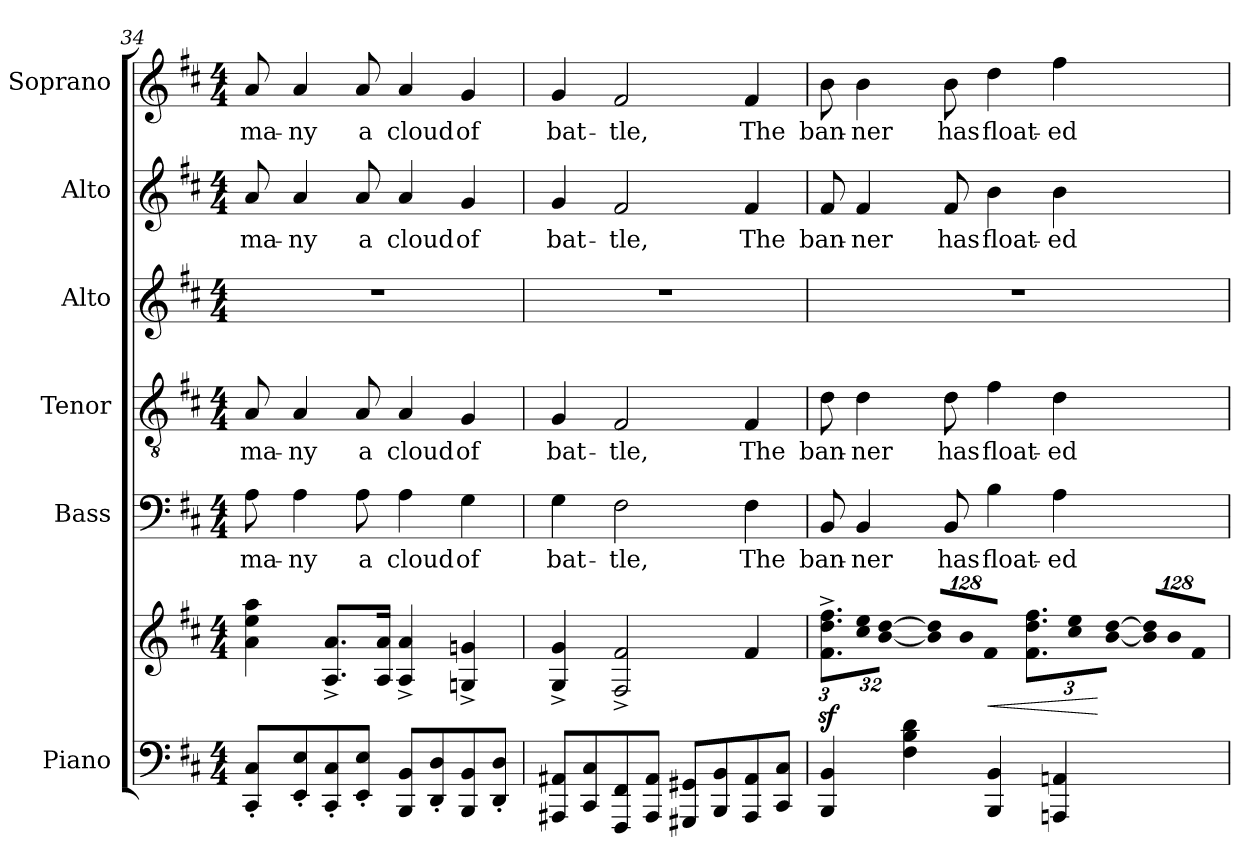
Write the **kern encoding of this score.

**kern	**kern	**dynam	**kern	**text	**kern	**text	**kern	**kern	**text	**kern	**text
*part6	*part6	*part6	*part5	*part5	*part4	*part4	*part3	*part2	*part2	*part1	*part1
*staff7	*staff6	*staff6/7	*staff5	*staff5	*staff4	*staff4	*staff3	*staff2	*staff2	*staff1	*staff1
*I"Piano	*	*	*I"Bass	*	*I"Tenor	*	*I"Alto	*I"Alto	*	*I"Soprano	*
*I'Pno.	*	*	*I'B.	*	*I'T.	*	*I'A.	*I'A.	*	*I'S.	*
*clefF4	*clefG2	*	*clefF4	*	*clefGv2	*	*clefG2	*clefG2	*	*clefG2	*
*	*	*	*	*	*ITrd7c12	*	*	*	*	*	*
*k[f#c#]	*k[f#c#]	*	*k[f#c#]	*	*k[f#c#]	*	*k[f#c#]	*k[f#c#]	*	*k[f#c#]	*
*D:	*D:	*	*D:	*	*D:	*	*D:	*D:	*	*D:	*
*M4/4	*M4/4	*	*M4/4	*	*M4/4	*	*M4/4	*M4/4	*	*M4/4	*
=34	=34	=34	=34	=34	=34	=34	=34	=34	=34	=34	=34
!	!	!	!	!LO:LY:b:color=#000000	!	!	!	!	!	!	!
!	!	!	!	!	!	!LO:LY:b:color=#000000	!	!	!	!	!
!	!	!	!	!	!	!	!	!	!LO:LY:b:color=#000000	!	!
!	!	!	!	!	!	!	!	!	!	!	!LO:LY:b:color=#000000
8CC#i/' 8C#i'L	4ai\ 4eei 4aai	.	8Ai\	ma-	8AAi/	ma-	1r	8ai/	ma-	8ai/	ma-
!	!	!	!	!LO:LY:b:color=#000000	!	!	!	!	!	!	!
!	!	!	!	!	!	!LO:LY:b:color=#000000	!	!	!	!	!
!	!	!	!	!	!	!	!	!	!LO:LY:b:color=#000000	!	!
!	!	!	!	!	!	!	!	!	!	!	!LO:LY:b:color=#000000
8EEi/' 8Ei'	.	.	4Ai\	-ny	4AAi/	-ny	.	4ai/	-ny	4ai/	-ny
8CC#i/' 8C#i'	8.Ai/^ 8.ai^L	.	.	.	.	.	.	.	.	.	.
!	!	!	!	!LO:LY:b:color=#000000	!	!	!	!	!	!	!
!	!	!	!	!	!	!LO:LY:b:color=#000000	!	!	!	!	!
!	!	!	!	!	!	!	!	!	!LO:LY:b:color=#000000	!	!
!	!	!	!	!	!	!	!	!	!	!	!LO:LY:b:color=#000000
8EEi/' 8Ei'J	.	.	8Ai\	a	8AAi/	a	.	8ai/	a	8ai/	a
.	16Ai/ 16aiJk	.	.	.	.	.	.	.	.	.	.
!	!	!	!	!LO:LY:b:color=#000000	!	!	!	!	!	!	!
!	!	!	!	!	!	!LO:LY:b:color=#000000	!	!	!	!	!
!	!	!	!	!	!	!	!	!	!LO:LY:b:color=#000000	!	!
!	!	!	!	!	!	!	!	!	!	!	!LO:LY:b:color=#000000
8BBBi/ 8BBiL	4Ai/^ 4ai^	.	4Ai\	cloud	4AAi/	cloud	.	4ai/	cloud	4ai/	cloud
8DDi/' 8Di'	.	.	.	.	.	.	.	.	.	.	.
!	!	!	!	!LO:LY:b:color=#000000	!	!	!	!	!	!	!
!	!	!	!	!	!	!LO:LY:b:color=#000000	!	!	!	!	!
!	!	!	!	!	!	!	!	!	!LO:LY:b:color=#000000	!	!
!	!	!	!	!	!	!	!	!	!	!	!LO:LY:b:color=#000000
8BBBi/ 8BBi	4Gni/^ 4gni^	.	4Gi\	of	4GGi/	of	.	4gi/	of	4gi/	of
8DDi/' 8Di'J	.	.	.	.	.	.	.	.	.	.	.
=35	=35	=35	=35	=35	=35	=35	=35	=35	=35	=35	=35
!	!	!	!	!LO:LY:b:color=#000000	!	!	!	!	!	!	!
!	!	!	!	!	!	!LO:LY:b:color=#000000	!	!	!	!	!
!	!	!	!	!	!	!	!	!	!LO:LY:b:color=#000000	!	!
!	!	!	!	!	!	!	!	!	!	!	!LO:LY:b:color=#000000
8AAA#Xi/ 8AA#XiL	4Gi/^ 4gi^	.	4Gi\	bat-	4GGi/	bat-	1r	4gi/	bat-	4gi/	bat-
8CC#i/ 8C#i	.	.	.	.	.	.	.	.	.	.	.
!	!	!	!	!LO:LY:b:color=#000000	!	!	!	!	!	!	!
!	!	!	!	!	!	!LO:LY:b:color=#000000	!	!	!	!	!
!	!	!	!	!	!	!	!	!	!LO:LY:b:color=#000000	!	!
!	!	!	!	!	!	!	!	!	!	!	!LO:LY:b:color=#000000
8FFF#i/ 8FF#i	2F#i/^ 2f#i^	.	2F#i\	-tle,	2FF#i/	-tle,	.	2f#i/	-tle,	2f#i/	-tle,
8AAA#i/ 8AA#iJ	.	.	.	.	.	.	.	.	.	.	.
8GGG#Xi/ 8GG#XiL	.	.	.	.	.	.	.	.	.	.	.
8BBBi/ 8BBi	.	.	.	.	.	.	.	.	.	.	.
!	!	!	!	!LO:LY:b:color=#000000	!	!	!	!	!	!	!
!	!	!	!	!	!	!LO:LY:b:color=#000000	!	!	!	!	!
!	!	!	!	!	!	!	!	!	!LO:LY:b:color=#000000	!	!
!	!	!	!	!	!	!	!	!	!	!	!LO:LY:b:color=#000000
8AAA#i/ 8AA#i	4f#i/	.	4F#i\	The	4FF#i/	The	.	4f#i/	The	4f#i/	The
8CC#i/ 8C#iJ	.	.	.	.	.	.	.	.	.	.	.
!!LO:LB:g=z
=36	=36	=36	=36	=36	=36	=36	=36	=36	=36	=36	=36
*	*Xbrackettup	*	*	*	*	*	*	*	*	*	*
!	!	!	!	!LO:LY:b:color=#000000	!	!	!	!	!	!	!
!	!	!	!	!	!	!LO:LY:b:color=#000000	!	!	!	!	!
!	!	!	!	!	!	!	!	!	!LO:LY:b:color=#000000	!	!
!	!	!	!	!	!	!	!	!	!	!	!LO:LY:b:color=#000000
4BBBi/ 4BBi	12.f#i\z^ 12.ddiz^ 12.ff#iz^L	.	8BBi/	ban-	8Di\	ban-	1r	8f#i/	ban-	8bi\	ban-
!	!LO:N:vis=16	!	!	!	!	!	!	!	!	!	!
!	!	!	!	!LO:LY:b:color=#000000	!	!	!	!	!	!	!
!	!	!	!	!	!	!LO:LY:b:color=#000000	!	!	!	!	!
!	!	!	!	!	!	!	!	!	!LO:LY:b:color=#000000	!	!
!	!	!	!	!	!	!	!	!	!	!	!LO:LY:b:color=#000000
.	512%21cc#i\ 512%21eeik	.	4BBi/	-ner	4Di\	-ner	.	4f#i/	-ner	4bi\	-ner
!	!LO:N:vis=8	!	!	!	!	!	!	!	!	!	!
.	[<512%43bi\ [>512%43ddiJ	.	.	.	.	.	.	.	.	.	.
!	!LO:N:vis=8	!	!	!	!	!	!	!	!	!	!
4F#i\ 4Bi 4di	1024%85bi/] 1024%85ddi]L	.	.	.	.	.	.	.	.	.	.
!	!LO:N:vis=8	!	!	!	!	!	!	!	!	!	!
.	1024%85bi/	.	.	.	.	.	.	.	.	.	.
!	!	!	!	!LO:LY:b:color=#000000	!	!	!	!	!	!	!
!	!	!	!	!	!	!LO:LY:b:color=#000000	!	!	!	!	!
!	!	!	!	!	!	!	!	!	!LO:LY:b:color=#000000	!	!
!	!	!	!	!	!	!	!	!	!	!	!LO:LY:b:color=#000000
.	.	.	8BBi/	has	8Di\	has	.	8f#i/	has	8bi\	has
!	!LO:N:vis=8	!	!	!	!	!	!	!	!	!	!
.	512%43f#i/J	.	.	.	.	.	.	.	.	.	.
!	!	!LO:HP:b	!	!	!	!	!	!	!	!	!
!	!	!	!	!LO:LY:b:color=#000000	!	!	!	!	!	!	!
!	!	!	!	!	!	!LO:LY:b:color=#000000	!	!	!	!	!
!	!	!	!	!	!	!	!	!	!LO:LY:b:color=#000000	!	!
!	!	!	!	!	!	!	!	!	!	!	!LO:LY:b:color=#000000
4BBBi/ 4BBi	12.f#i\ 12.ddi 12.ff#iL	<	4Bi\	float-	4F#i\	float-	.	4bi\	float-	4ddi\	float-
!	!LO:N:vis=16	!	!	!	!	!	!	!	!	!	!
.	512%21cc#i\ 512%21eeik	.	.	.	.	.	.	.	.	.	.
!	!LO:N:vis=8	!	!	!	!	!	!	!	!	!	!
.	[<512%43bi\ [>512%43ddiJ	.	.	.	.	.	.	.	.	.	.
!	!LO:N:vis=8	!	!	!	!	!	!	!	!	!	!
!	!	!	!	!LO:LY:b:color=#000000	!	!	!	!	!	!	!
!	!	!	!	!	!	!LO:LY:b:color=#000000	!	!	!	!	!
!	!	!	!	!	!	!	!	!	!LO:LY:b:color=#000000	!	!
!	!	!	!	!	!	!	!	!	!	!	!LO:LY:b:color=#000000
4AAAni/ 4AAni	1024%85bi/] 1024%85ddi]L	.	4Ai\	-ed	4Di\	-ed	.	4bi\	-ed	4ff#i\	-ed
!	!LO:N:vis=8	!	!	!	!	!	!	!	!	!	!
.	1024%85bi/	.	.	.	.	.	.	.	.	.	.
!	!LO:N:vis=8	!	!	!	!	!	!	!	!	!	!
.	512%43f#i/J	[	.	.	.	.	.	.	.	.	.
=	=	=	=	=	=	=	=	=	=	=	=
*-	*-	*-	*-	*-	*-	*-	*-	*-	*-	*-	*-
